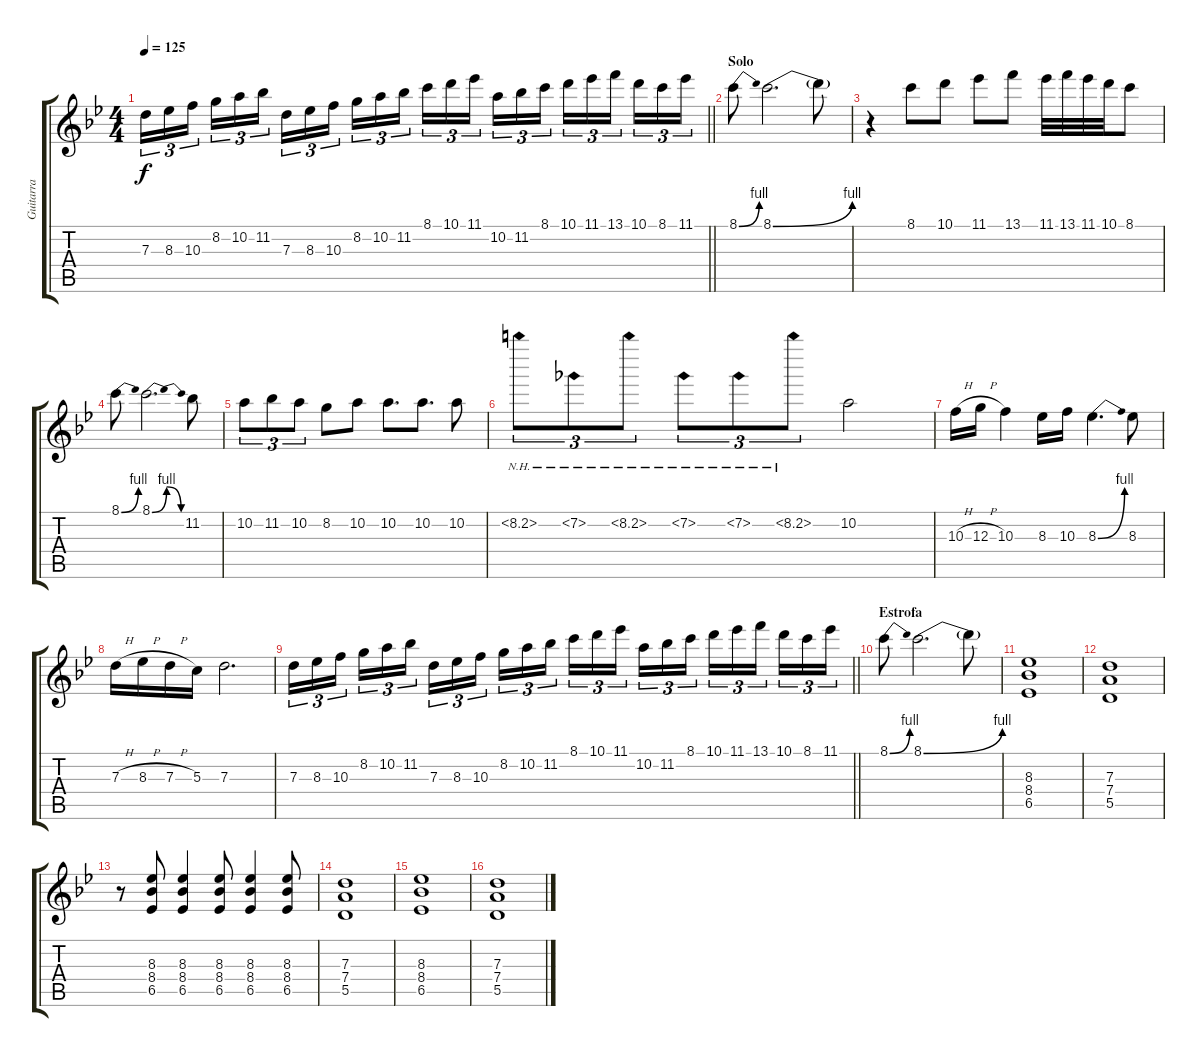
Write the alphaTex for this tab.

\track ("Guitarra" "Guitarra") {instrument distortionguitar}
\staff {score tabs}
\tuning (E4 B3 G3 D3 A2 E2) {hide}
\ts (4 4)
\tempo 125
\clef g2
\barLineRight lightlight
\ks gminor
7.3.16{tu (3 2) dy f} 8.3.16{tu (3 2)} 10.3.16{tu (3 2) beam splitsecondary} 8.2.16{tu (3 2)} 10.2.16{tu (3 2)} 11.2.16{tu (3 2)} 7.3.16{tu (3 2)} 8.3.16{tu (3 2)} 10.3.16{tu (3 2) beam splitsecondary} 8.2.16{tu (3 2)} 10.2.16{tu (3 2)} 11.2.16{tu (3 2)} 8.1.16{tu (3 2)} 10.1.16{tu (3 2)} 11.1.16{tu (3 2) beam splitsecondary} 10.2.16{tu (3 2)} 11.2.16{tu (3 2)} 8.1.16{tu (3 2)} 10.1.16{tu (3 2)} 11.1.16{tu (3 2)} 13.1.16{tu (3 2) beam splitsecondary} 10.1.16{tu (3 2)} 8.1.16{tu (3 2)} 11.1.16{tu (3 2)} |
\section ("" "Solo")
8.1{be (bend 0 0 60 4)}.8 8.1{be (bend 0 0 60 4)}.2{d} 8.1{t}.8 |
r.4 8.1.8 10.1.8 11.1.8 13.1.8 11.1.32 13.1.32 11.1.32 10.1.32 8.1.8 |
8.1{be (bend 0 0 60 4)}.8 8.1{be (bendrelease 0 0 15 4 50 4 60 0)}.2{d} 11.2.8 |
10.2.8{tu (3 2)} 11.2.8{tu (3 2)} 10.2.8{tu (3 2)} 8.2.8 10.2.8 10.2.8{d} 10.2.8{d} 10.2.8 |
8.2{nh}.8{tu (3 2)} 7.2{nh}.8{tu (3 2)} 8.2{nh}.8{tu (3 2)} 7.2{nh}.8{tu (3 2)} 7.2{nh}.8{tu (3 2)} 8.2{nh}.8{tu (3 2)} 10.2.2 |
10.3{h}.16 12.3{h}.16 10.3.4 8.3.16 10.3.16 8.3{be (bend 0 0 60 4)}.4{d} 8.3.8 |
7.3{h}.16 8.3{h}.16 7.3{h}.16 5.3.16 7.3.2{d} |
\barLineRight lightlight
7.3.16{tu (3 2)} 8.3.16{tu (3 2)} 10.3.16{tu (3 2) beam splitsecondary} 8.2.16{tu (3 2)} 10.2.16{tu (3 2)} 11.2.16{tu (3 2)} 7.3.16{tu (3 2)} 8.3.16{tu (3 2)} 10.3.16{tu (3 2) beam splitsecondary} 8.2.16{tu (3 2)} 10.2.16{tu (3 2)} 11.2.16{tu (3 2)} 8.1.16{tu (3 2)} 10.1.16{tu (3 2)} 11.1.16{tu (3 2) beam splitsecondary} 10.2.16{tu (3 2)} 11.2.16{tu (3 2)} 8.1.16{tu (3 2)} 10.1.16{tu (3 2)} 11.1.16{tu (3 2)} 13.1.16{tu (3 2) beam splitsecondary} 10.1.16{tu (3 2)} 8.1.16{tu (3 2)} 11.1.16{tu (3 2)} |
\section ("" "Estrofa")
8.1{be (bend 0 0 60 4)}.8 8.1{be (bend 0 0 60 4)}.2{d} 8.1{t}.8 |
(8.3 8.4 6.5).1 |
(7.3 7.4 5.5).1 |
r.8 (8.3 8.4 6.5).8 (8.3 8.4 6.5).4 (8.3 8.4 6.5).8 (8.3 8.4 6.5).4 (8.3 8.4 6.5).8 |
(7.3 7.4 5.5).1 |
(8.3 8.4 6.5).1 |
(7.3 7.4 5.5).1
